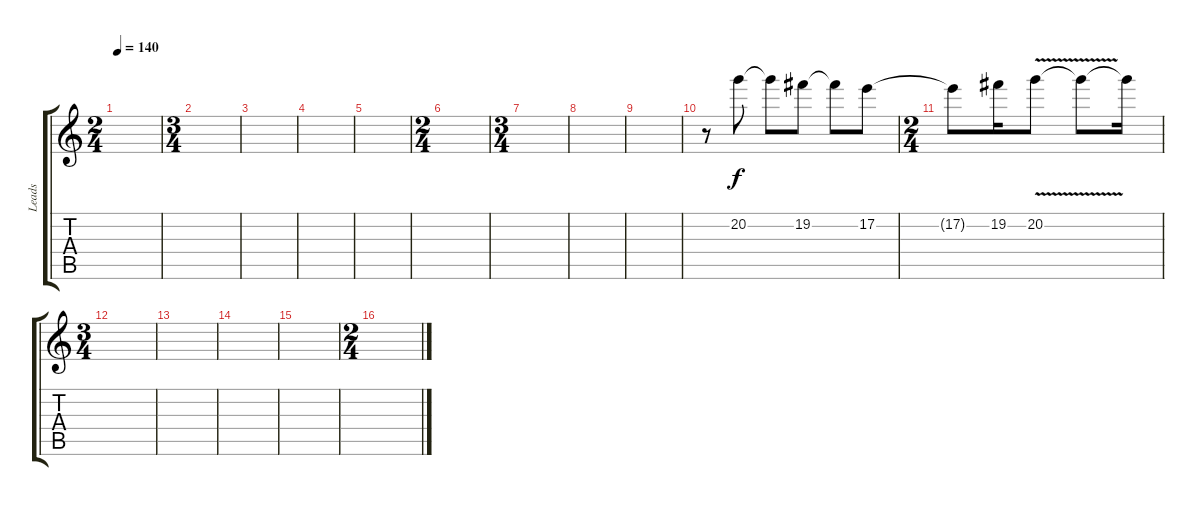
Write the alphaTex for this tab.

\track ("Leads" "Leads") {instrument distortionguitar}
\staff {score tabs}
\tuning (E4 B3 G3 D3 A2 E2) {hide}
\ts (2 4)
\tempo 140
\clef g2
\ks c
|
\ts (3 4)
|
|
|
|
\ts (2 4)
|
\ts (3 4)
|
|
|
r.8 20.2.8{volume 12} 20.2{t}.8 19.2.8 19.2{t}.8 17.2.8 |
\ts (2 4)
17.2{t}.8 19.2.16 20.2{v}.8 20.2{t}.8 20.2{t}.16 |
\ts (3 4)
|
|
|
|
\ts (2 4)
